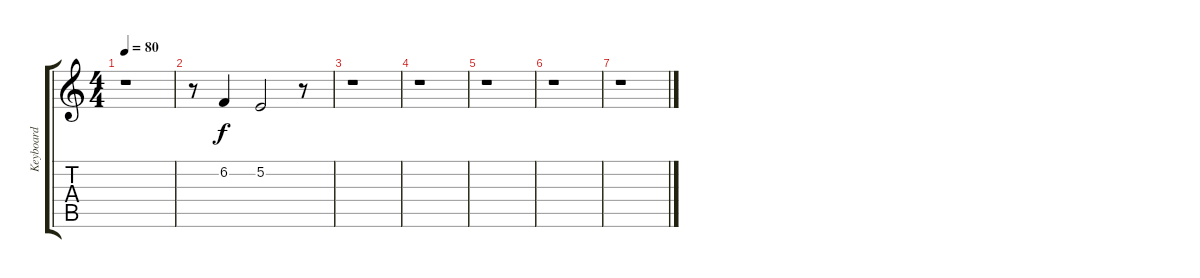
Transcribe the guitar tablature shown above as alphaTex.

\track ("Keyboard" "Keyboard") {instrument brightacousticpiano}
\staff {score tabs}
\tuning (E4 B3 G3 D3 A2 E2) {hide}
\ts (4 4)
\tempo 80
\clef g2
\ks c
r.1{dy f} |
r.8 6.2.4 5.2.2 r.8 |
r.1 |
r.1 |
r.1 |
r.1 |
r.1
